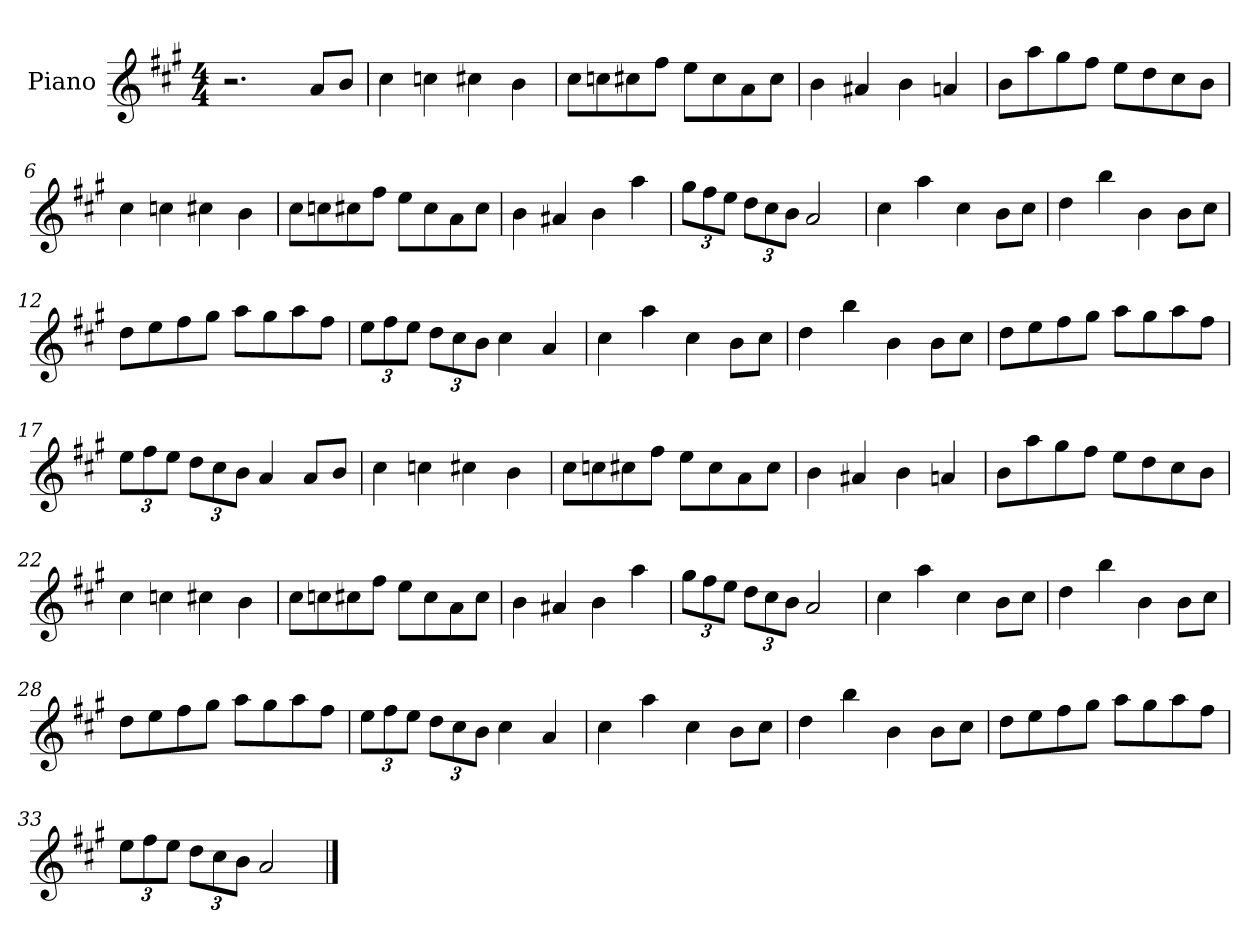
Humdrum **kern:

**kern
*part1
*staff1
*I"Piano
*I'Pno
*clefG2
*k[f#c#g#]
*M4/4
=1
2.r
8a/L
8b/J
=2
4cc#\
4ccn\
4cc#X\
4b\
=3
8cc#\L
8ccn\
8cc#X\
8ff#\J
8ee\L
8cc#\
8a\
8cc#\J
=4
4b\
4a#X/
4b\
4an/
=5
8b\L
8aa\
8gg#\
8ff#\J
8ee\L
8dd\
8cc#\
8b\J
=6
4cc#\
4ccn\
4cc#X\
4b\
=7
8cc#\L
8ccn\
8cc#X\
8ff#\J
8ee\L
8cc#\
8a\
8cc#\J
=8
4b\
4a#X/
4b\
4aa\
=9
*Xbrackettup
12gg#\L
12ff#\
12ee\J
12dd\L
12cc#\
12b\J
2a/
=10
4cc#\
4aa\
4cc#\
8b\L
8cc#\J
=11
4dd\
4bb\
4b\
8b\L
8cc#\J
=12
8dd\L
8ee\
8ff#\
8gg#\J
8aa\L
8gg#\
8aa\
8ff#\J
=13
12ee\L
12ff#\
12ee\J
12dd\L
12cc#\
12b\J
4cc#\
4a/
=14
4cc#\
4aa\
4cc#\
8b\L
8cc#\J
=15
4dd\
4bb\
4b\
8b\L
8cc#\J
=16
8dd\L
8ee\
8ff#\
8gg#\J
8aa\L
8gg#\
8aa\
8ff#\J
=17
12ee\L
12ff#\
12ee\J
12dd\L
12cc#\
12b\J
4a/
8a/L
8b/J
=18
4cc#\
4ccn\
4cc#X\
4b\
=19
8cc#\L
8ccn\
8cc#X\
8ff#\J
8ee\L
8cc#\
8a\
8cc#\J
=20
4b\
4a#X/
4b\
4an/
=21
8b\L
8aa\
8gg#\
8ff#\J
8ee\L
8dd\
8cc#\
8b\J
=22
4cc#\
4ccn\
4cc#X\
4b\
=23
8cc#\L
8ccn\
8cc#X\
8ff#\J
8ee\L
8cc#\
8a\
8cc#\J
=24
4b\
4a#X/
4b\
4aa\
=25
12gg#\L
12ff#\
12ee\J
12dd\L
12cc#\
12b\J
2a/
=26
4cc#\
4aa\
4cc#\
8b\L
8cc#\J
=27
4dd\
4bb\
4b\
8b\L
8cc#\J
=28
8dd\L
8ee\
8ff#\
8gg#\J
8aa\L
8gg#\
8aa\
8ff#\J
=29
12ee\L
12ff#\
12ee\J
12dd\L
12cc#\
12b\J
4cc#\
4a/
=30
4cc#\
4aa\
4cc#\
8b\L
8cc#\J
=31
4dd\
4bb\
4b\
8b\L
8cc#\J
=32
8dd\L
8ee\
8ff#\
8gg#\J
8aa\L
8gg#\
8aa\
8ff#\J
=33
12ee\L
12ff#\
12ee\J
12dd\L
12cc#\
12b\J
2a/
==
*-
